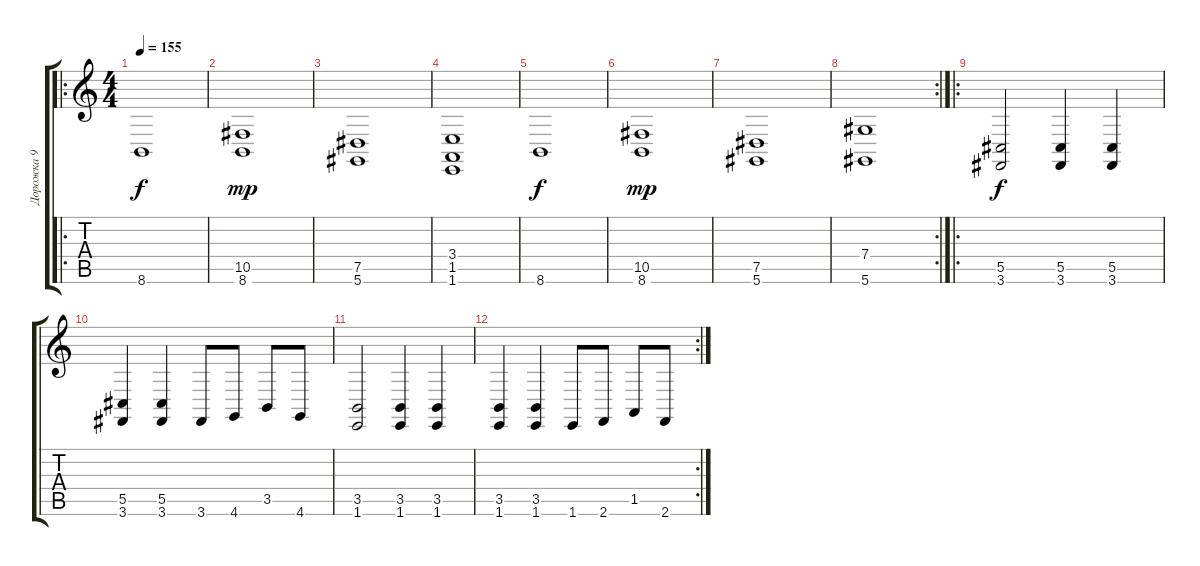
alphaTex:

\track ("Дорожка 9" "Дорожка 9") {instrument pad7halo}
\staff {score tabs}
\tuning (Eb4 Bb3 Gb3 Db3 Ab2 Eb2) {hide}
\ro
\ts (4 4)
\tempo 155
\clef g2
\ks c
8.6.1{dy f} |
(10.5 8.6).1{dy mp} |
(7.5 5.6).1 |
(3.4 1.5 1.6).1 |
8.6.1{dy f} |
(10.5 8.6).1{dy mp} |
(7.5 5.6).1 |
\rc 2
(7.4 5.6).1 |
\ro
(5.5 3.6).2{dy f} (5.5 3.6).4 (5.5 3.6).4 |
(5.5 3.6).4 (5.5 3.6).4 3.6.8 4.6.8 3.5.8 4.6.8 |
(3.5 1.6).2 (3.5 1.6).4 (3.5 1.6).4 |
\rc 2
(3.5 1.6).4 (3.5 1.6).4 1.6.8 2.6.8 1.5.8 2.6.8
